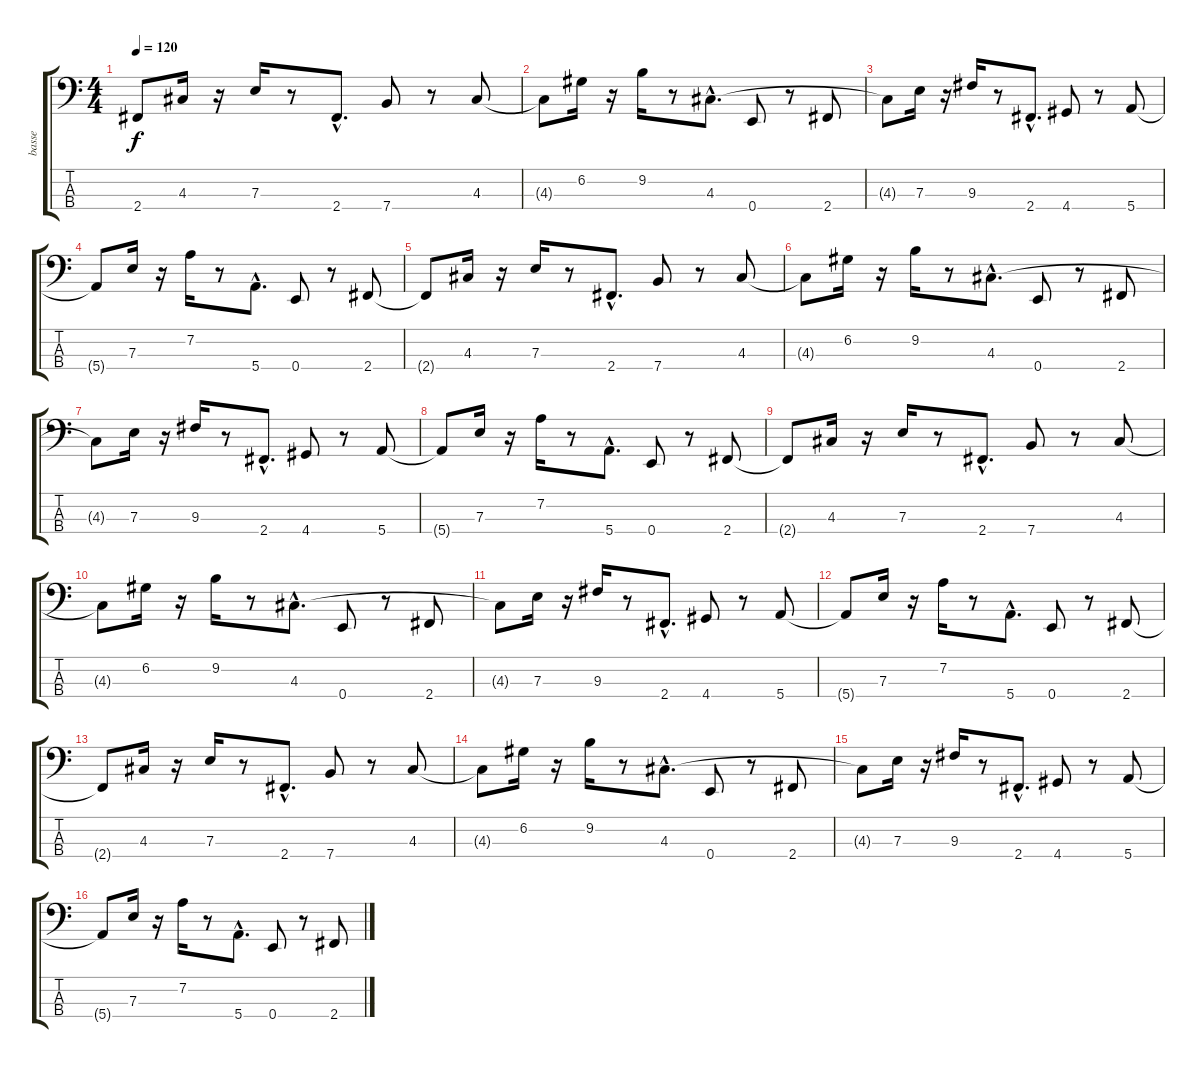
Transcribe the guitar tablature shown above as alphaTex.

\track ("basse" "basse") {instrument acousticguitarnylon}
\staff {score tabs}
\tuning (G2 D2 A1 E1) {hide}
\ts (4 4)
\tempo 120
\clef f4
\ks c
2.4{t}.8{dy f} 4.3.16 r.16 7.3.16 r.8 2.4{hac}.8{d} 7.4.8 r.8 4.3.8 |
4.3{t}.8 6.2.16 r.16 9.2.16 r.8 4.3{hac}.8{d} 0.4.8 r.8 2.4.8 |
4.3{t}.8 7.3.16 r.16 9.3.16 r.8 2.4{hac}.8{d} 4.4.8 r.8 5.4.8 |
5.4{t}.8 7.3.16 r.16 7.2.16 r.8 5.4{hac}.8{d} 0.4.8 r.8 2.4.8 |
2.4{t}.8 4.3.16 r.16 7.3.16 r.8 2.4{hac}.8{d} 7.4.8 r.8 4.3.8 |
4.3{t}.8 6.2.16 r.16 9.2.16 r.8 4.3{hac}.8{d} 0.4.8 r.8 2.4.8 |
4.3{t}.8 7.3.16 r.16 9.3.16 r.8 2.4{hac}.8{d} 4.4.8 r.8 5.4.8 |
5.4{t}.8 7.3.16 r.16 7.2.16 r.8 5.4{hac}.8{d} 0.4.8 r.8 2.4.8 |
2.4{t}.8 4.3.16 r.16 7.3.16 r.8 2.4{hac}.8{d} 7.4.8 r.8 4.3.8 |
4.3{t}.8 6.2.16 r.16 9.2.16 r.8 4.3{hac}.8{d} 0.4.8 r.8 2.4.8 |
4.3{t}.8 7.3.16 r.16 9.3.16 r.8 2.4{hac}.8{d} 4.4.8 r.8 5.4.8 |
5.4{t}.8 7.3.16 r.16 7.2.16 r.8 5.4{hac}.8{d} 0.4.8 r.8 2.4.8 |
2.4{t}.8 4.3.16 r.16 7.3.16 r.8 2.4{hac}.8{d} 7.4.8 r.8 4.3.8 |
4.3{t}.8 6.2.16 r.16 9.2.16 r.8 4.3{hac}.8{d} 0.4.8 r.8 2.4.8 |
4.3{t}.8 7.3.16 r.16 9.3.16 r.8 2.4{hac}.8{d} 4.4.8 r.8 5.4.8 |
5.4{t}.8 7.3.16 r.16 7.2.16 r.8 5.4{hac}.8{d} 0.4.8 r.8 2.4.8
